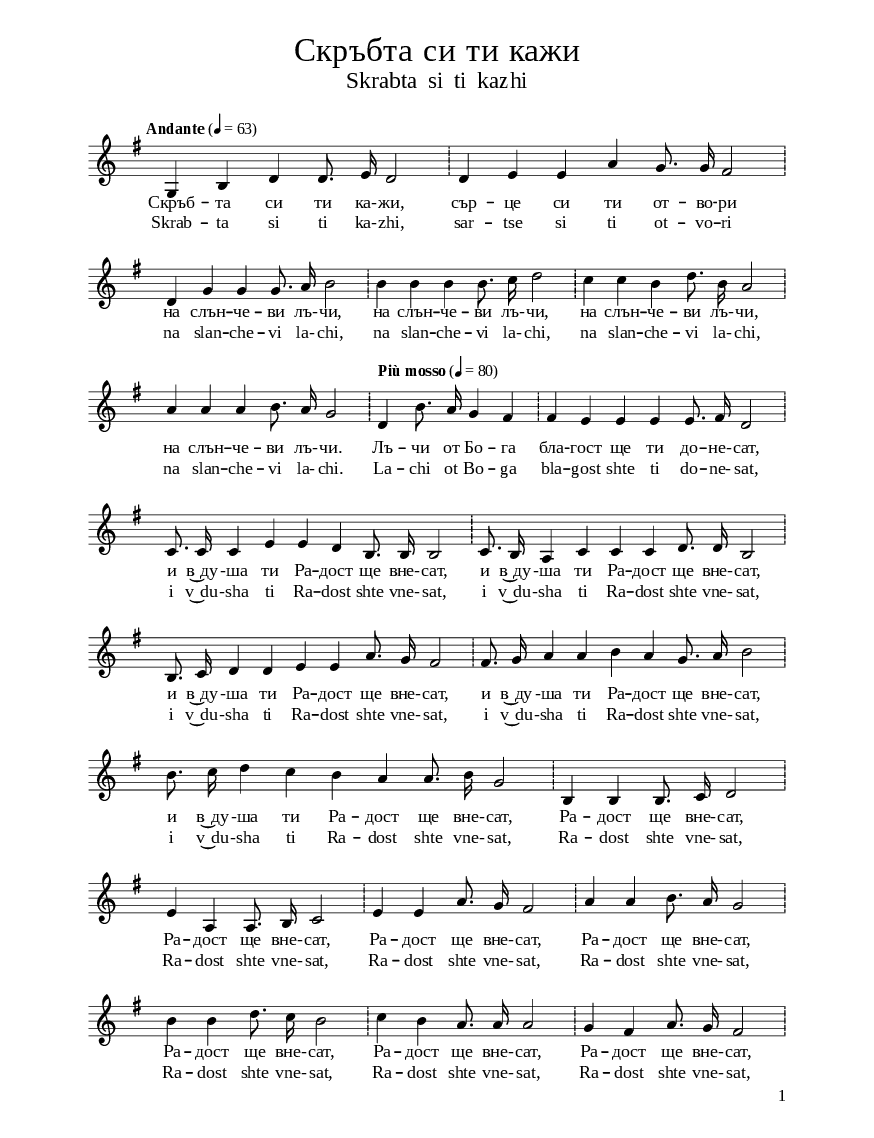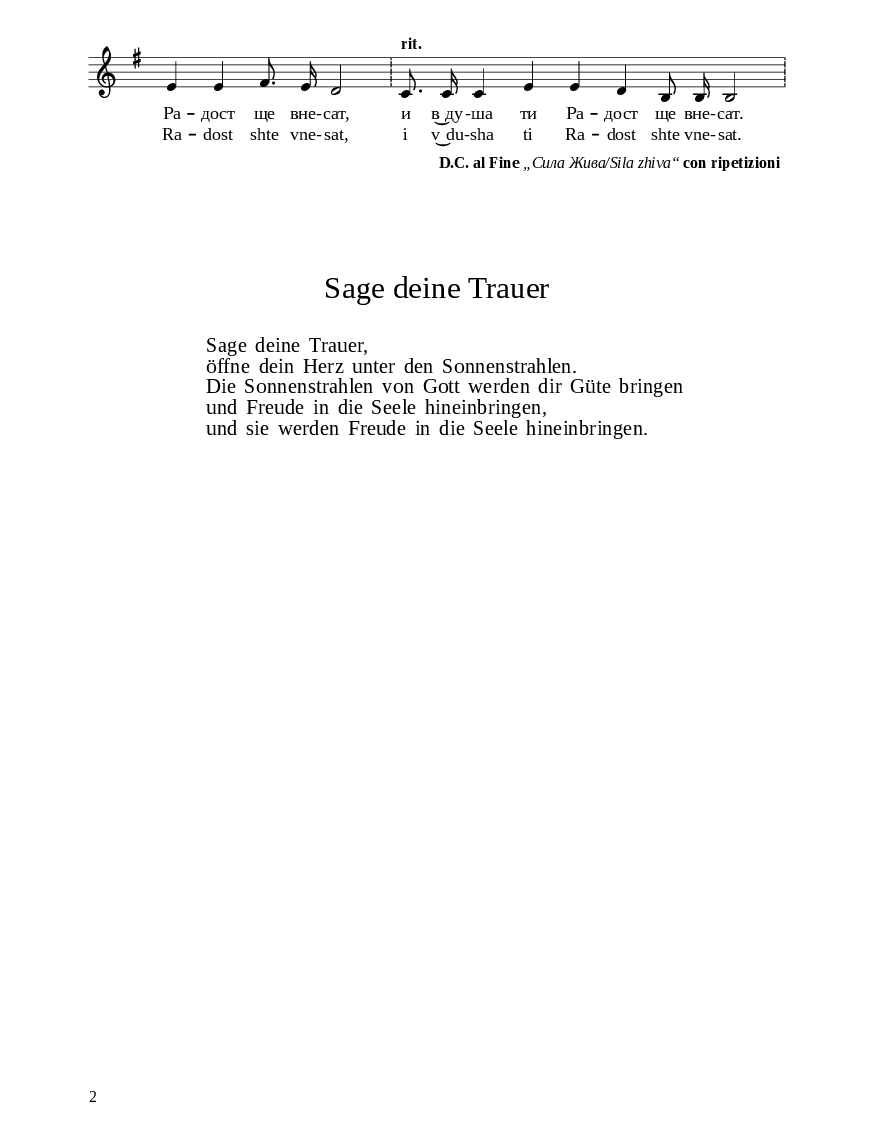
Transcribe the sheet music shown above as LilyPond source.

\version "2.22.0"

\paper {
  #(set-paper-size "a5")
}

\bookpart {
  \paper {
    print-all-headers = ##t
    print-page-number = ##t
    print-first-page-number = ##t

    % put page numbers on the bottom
    oddHeaderMarkup = \markup ""
    evenHeaderMarkup = \markup ""
    oddFooterMarkup = \markup
    \fill-line {
      ""
      \on-the-fly #print-page-number-check-first \fromproperty #'page:page-number-string
    }
    evenFooterMarkup = \markup
    \fill-line {
      \on-the-fly #print-page-number-check-first \fromproperty #'page:page-number-string
      ""
    }

    left-margin = 1.5\cm
    right-margin = 1.5\cm
    top-margin = 1.6\cm
    bottom-margin = 1.2\cm
    ragged-bottom = ##t % do not spread the staves to fill the whole vertical space

    % change lyrics and titles font (affects notes also)
    fonts =
    #(make-pango-font-tree
      "Times New Roman"
      "DejaVu Sans"
      "DejaVu Sans Mono"
      (/ (* staff-height pt) 3.6))

    % change distance between staves
    system-system-spacing =
    #'((basic-distance . 12)
       (minimum-distance . 6)
       (padding . 1)
       (stretchability . 12))
  }

  \header {
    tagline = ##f
  }

  \score{
    \layout {
      indent = 0.0\cm % remove first line indentation
      %ragged-last = ##t % do not spread last line to fill the whole space
      \context {
        \Score
        \omit BarNumber %remove bar numbers
      } % context

      \context {
        % change staff size
        \Staff
        fontSize = #+0 % affects notes size only
        \override StaffSymbol #'staff-space = #(magstep -3)
        \override StaffSymbol #'thickness = #0.5
        \override BarLine #'hair-thickness = #1
        %\override StaffSymbol #'ledger-line-thickness = #'(0 . 0)
      }

      \context {
        % adjust space between staff and lyrics and between the two lyric lines
        \Lyrics
        \override VerticalAxisGroup.nonstaff-relatedstaff-spacing = #'((basic-distance . 4.5))
        \override VerticalAxisGroup.nonstaff-nonstaff-spacing = #'((minimum-distance . 2))
      }
    } % layout

    \new Voice \relative c' {
      \clef treble
      \key g \major
      %\tempo "Moderato" 8 = 160
      \autoBeamOff
      \omit Score.TimeSignature
      \cadenzaOn % allows custom bar lines
      \tempo \markup {
        % make tempo note smaller
        \concat {
          "Andante" \normal-text { " (" }
          \teeny \general-align #Y #DOWN \note {4} #0.8
          \normal-text { " = 63)" }
        }
      }
      g4 b d d8. e16 d 2  \bar "!"  d4 e e a g8. g16 fis2 \bar  "!" \break
      d4 g g g8. a16 b2 \bar "!" b4 b b b8. c16 d2 \bar "!" c4 c b d8. b16 a2 \bar "!"  \break
      a4 a4 a4  b8. a16 g2 \bar "!" \tempo \markup {
        % make tempo note smaller
        \concat {
          "Più mosso" \normal-text { " (" }
          \teeny \general-align #Y #DOWN \note {4} #0.8
          \normal-text { " = 80)" }
        }
      }
      d4 b'8. a16 g4 fis4 \bar "!" fis4 e e e e8. fis16 d2  \bar "!"  \break
      c8. c16 c4 e e d b8. b16 b2 \bar "!" c8. b16 a4 c4 c4 c4 d8. d16 b2 \bar "!"  \break
      b8. c16 d4 d e e a8. g16 fis2 \bar "!" fis8. g16 a4 a4 b a g8.  a16 b2 \bar "!"  \break
      b8. c16 d4 c b a a8. b16 g2  \bar "!"  b,4 b b8.c16 d2 \bar "!"  \break
      e4 a, a8. b16 c2 \bar "!" e4 e4 a8. g16 fis2 \bar "!"  a4 a b8. a16 g2 \bar "!"  \break
       
      b4b d8. c16 b2  \bar "!" c4b a8. a16 a2  \bar "!"  g4 fis4 a8. g16 fis2 \bar "!"  \break
      \pageBreak
      e4 e fis8. e16 d2 \bar "!" \tempo "rit." c8. c16 c4 e4 e d b8 b16 b2 \bar "!"  \break
      

    }

    \addlyrics {
      Скръб -- та си ти "ка-"  -- жи,
      сър -- це си ти от -- во -- ри
      на слън -- че -- ви "лъ-" -- чи,
      на слън -- че -- ви "лъ-" -- чи,
      на слън -- че -- ви "лъ-" -- чи,
      на слън -- че -- ви "лъ-" -- чи.
      Лъ -- чи от Бо -- га
      бла -- гост ще ти до -- "не-" -- сат,
      и в~ду -- "-ша" ти Ра -- дост ще "вне-" -- сат,
      и в~ду -- "-ша" ти Ра -- дост ще "вне-" -- сат,
      и в~ду -- "-ша" ти Ра -- дост ще "вне-" -- сат,
      и в~ду -- "-ша" ти Ра -- дост ще "вне-" -- сат,
      и в~ду -- "-ша" ти Ра -- дост ще "вне-" -- сат,
      Ра -- дост ще "вне-" -- сат, Ра -- дост ще "вне-" -- сат,
      Ра -- дост ще "вне-" -- сат, Ра -- дост ще "вне-" -- сат,
      Ра -- дост ще "вне-" -- сат, Ра -- дост ще "вне-" -- сат,
      Ра -- дост ще "вне-" -- сат, Ра -- дост ще "вне-" -- сат,
      и в~ду -- "-ша" ти Ра -- дост ще "вне-" -- сат.}

    \addlyrics {
      Skrab -- ta si ti "ka-"  -- zhi,
      sar -- tse si ti ot -- vo -- ri
      na slan -- che -- vi "la-" -- chi,
      na slan -- che -- vi "la-" -- chi,
      na slan -- che -- vi "la-" -- chi,
      na slan -- che -- vi "la-" -- chi.
      La -- chi ot Bo -- ga
      bla -- gost shte ti do -- "ne-" -- sat,
      i v~du -- "-sha" ti Ra -- dost shte "vne-" -- sat,
      i v~du -- "-sha" ti Ra -- dost shte "vne-" -- sat,
      i v~du -- "-sha" ti Ra -- dost shte "vne-" -- sat,
      i v~du -- "-sha" ti Ra -- dost shte "vne-" -- sat,
      i v~du -- "-sha" ti Ra -- dost shte "vne-" -- sat,
      Ra -- dost shte "vne-" -- sat, Ra -- dost shte "vne-" -- sat,
      Ra -- dost shte "vne-" -- sat, Ra -- dost shte "vne-" -- sat,
      Ra -- dost shte "vne-" -- sat, Ra -- dost shte "vne-" -- sat,
      Ra -- dost shte "vne-" -- sat, Ra -- dost shte "vne-" -- sat,
      i v~du -- "-sha" ti Ra -- dost shte "vne-" -- sat.}

      \header {
        title = \markup \column \normal-text \fontsize #2.5 {
          \center-align
          \line { Скръбта си ти кажи}
          \vspace #-0.6
          \center-align
          \line \fontsize #-3 {  Skrabta si ti kazhi }
          \vspace #-0.8
          \center-align
          \line \fontsize #-3 { " " }
        }
      }

      \midi{}

    } % score


  \markup \halign #-3.03 \raise #2.8 \override #'(baseline-skip . 2) { 
    \column  { 
      \line \right-align { 
        \concat {
          \bold { "D.C. al Fine" }  
          \italic { " „Сила Жива/Sila zhiva“ " }  
          \bold { "con ripetizioni" }  
        }
%        \italic \bold{ "attacca „Сила Жива“ con ripetizioni" }
      }
      \line  {" "}
      \line  {" "}
      \line  {" "}
      \line  {" "}
      \line  {" "}
    }
  } 

  % include foreign translation(s) of the song
  \version "2.22.0"

\markup \fill-line { \fontsize #6 "Sage deine Trauer" }
\markup \null
\markup \null
\markup \fontsize #+2.5 {
    \hspace #10
    \override #'(baseline-skip . 2)
    
        \column {
     \line { " " }      
     \line { " " Sage deine Trauer, }
           \line { " "  öffne dein Herz unter den Sonnenstrahlen.}

\line { " " Die Sonnenstrahlen von Gott werden dir Güte bringen}
        \line { " "und Freude in die Seele hineinbringen,}

\line { " " und sie werden Freude in die Seele hineinbringen.}
      
       
    }
    
    
}
    


} % bookpart
